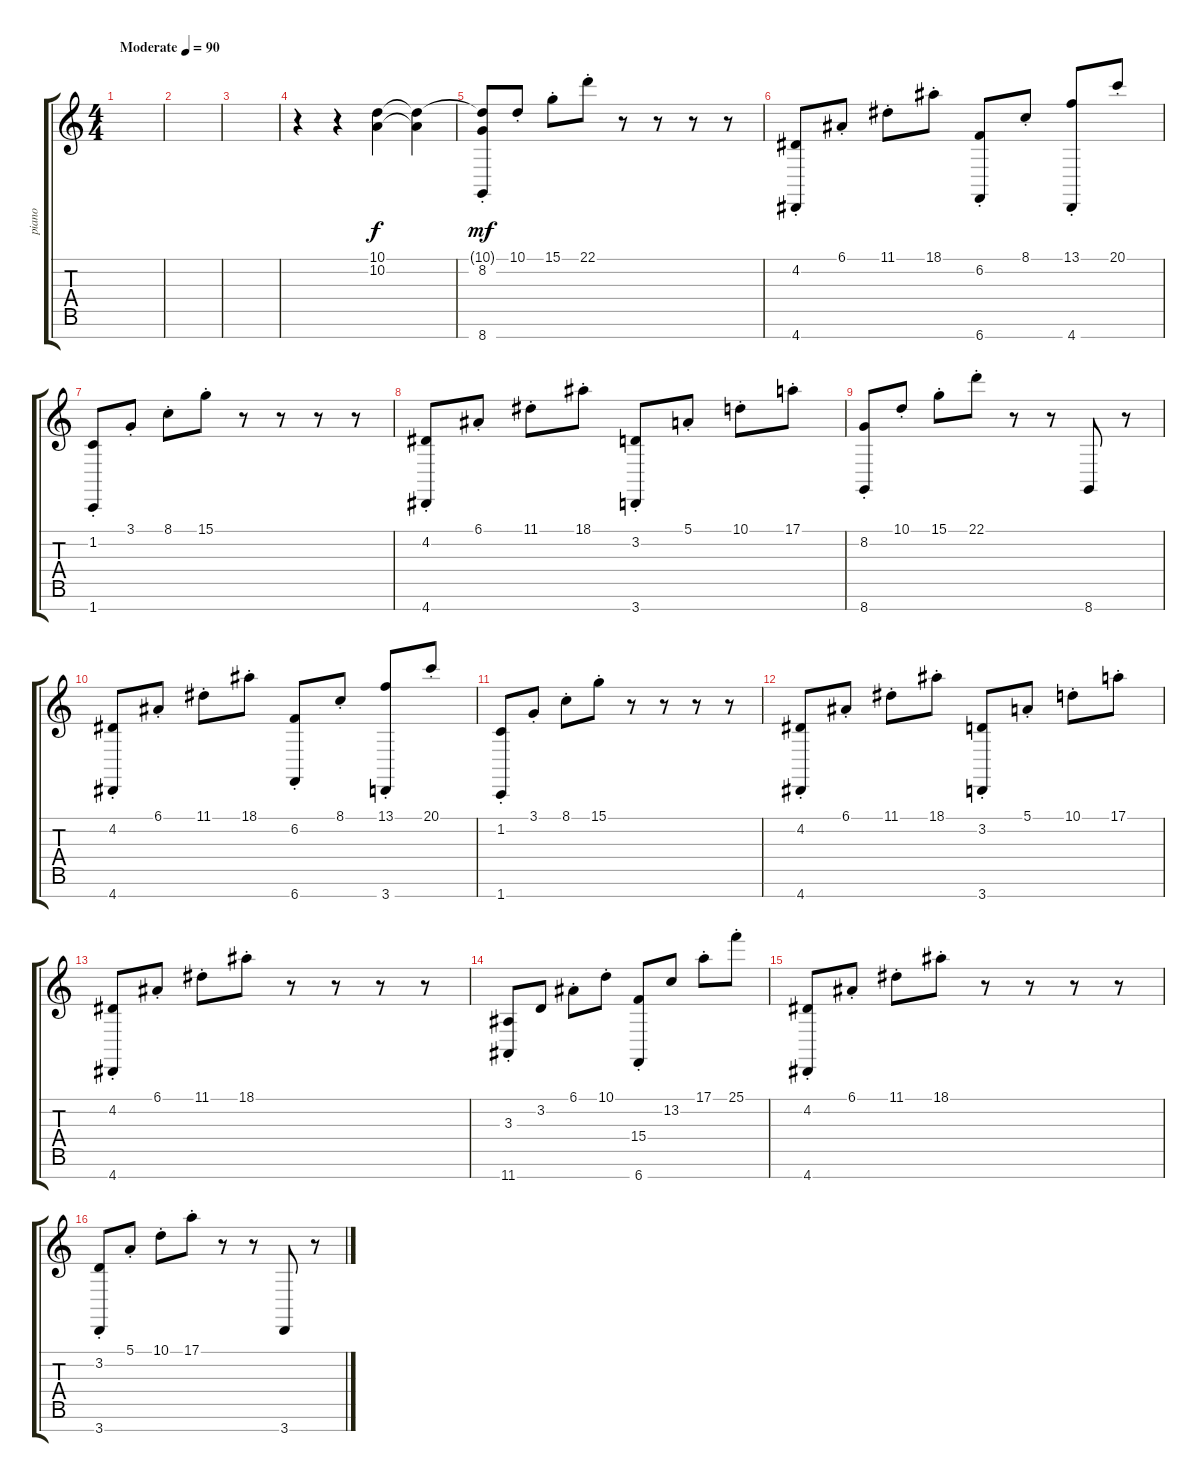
\track ("piano" "piano") {instrument acousticgrandpiano}
\staff {score tabs}
\tuning (E4 B3 G3 D3 A2 E2 B1) {hide}
\ts (4 4)
\tempo (90 "Moderate")
\clef g2
\ks c
|
|
|
r.4{instrument reversecymbal} r.4 (10.1 10.2).4 (10.1{t} 10.2{t}).4{dy f} |
(10.1{t} 8.2{st} 8.7{st}).8{dy mf instrument pizzicatostrings} 10.1{st}.8 15.1{st}.8 22.1{st}.8 r.8 r.8 r.8 r.8 |
(4.2{st} 4.7{st}).8 6.1{st}.8 11.1{st}.8 18.1{st}.8 (6.2{st} 6.7{st}).8 8.1{st}.8 (13.1{st} 4.7).8 20.1{st}.8 |
(1.2{st} 1.7{st}).8 3.1{st}.8 8.1{st}.8 15.1{st}.8 r.8 r.8 r.8 r.8 |
(4.2{st} 4.7{st}).8 6.1{st}.8 11.1{st}.8 18.1{st}.8 (3.2{st} 3.7{st}).8 5.1{st}.8 10.1{st}.8 17.1{st}.8 |
(8.2{st} 8.7{st}).8 10.1{st}.8 15.1{st}.8 22.1{st}.8 r.8 r.8 8.7.8 r.8 |
(4.2{st} 4.7{st}).8 6.1{st}.8 11.1{st}.8 18.1{st}.8 (6.2{st} 6.7{st}).8 8.1{st}.8 (13.1{st} 3.7).8 20.1{st}.8 |
(1.2{st} 1.7{st}).8 3.1{st}.8 8.1{st}.8 15.1{st}.8 r.8 r.8 r.8 r.8 |
(4.2{st} 4.7{st}).8 6.1{st}.8 11.1{st}.8 18.1{st}.8 (3.2{st} 3.7{st}).8 5.1{st}.8 10.1{st}.8 17.1{st}.8 |
(4.2{st} 4.7{st}).8 6.1{st}.8 11.1{st}.8 18.1{st}.8 r.8 r.8 r.8 r.8 |
(3.3 11.7{st}).8 3.2.8 6.1{st}.8 10.1{st}.8 (15.4 6.7{st}).8 13.2.8 17.1{st}.8 25.1{st}.8 |
(4.2{st} 4.7{st}).8 6.1{st}.8 11.1{st}.8 18.1{st}.8 r.8 r.8 r.8 r.8 |
(3.2{st} 3.7{st}).8 5.1{st}.8 10.1{st}.8 17.1{st}.8 r.8 r.8 3.7.8 r.8
